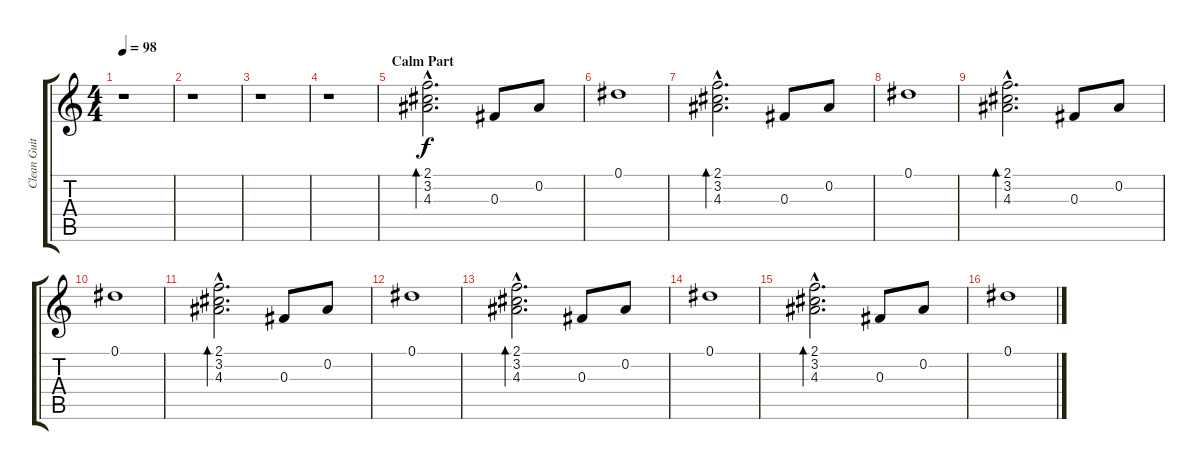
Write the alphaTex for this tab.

\track ("Clean Guitar" "Clean Guit") {instrument electricguitarclean}
\staff {score tabs}
\tuning (Eb4 Bb3 Gb3 Db3 Ab2 Eb2) {hide}
\ts (4 4)
\tempo 98
\clef g2
\ks c
r.1{dy f} |
r.1 |
r.1 |
r.1 |
\section ("" "Calm Part")
(2.1{hac} 3.2{hac} 4.3{hac}).2{d bd 240} 0.3.8 0.2.8 |
0.1.1 |
(2.1{hac} 3.2{hac} 4.3{hac}).2{d bd 240} 0.3.8 0.2.8 |
0.1.1 |
(2.1{hac} 3.2{hac} 4.3{hac}).2{d bd 240} 0.3.8 0.2.8 |
0.1.1 |
(2.1{hac} 3.2{hac} 4.3{hac}).2{d bd 240} 0.3.8 0.2.8 |
0.1.1 |
(2.1{hac} 3.2{hac} 4.3{hac}).2{d bd 240} 0.3.8 0.2.8 |
0.1.1 |
(2.1{hac} 3.2{hac} 4.3{hac}).2{d bd 240} 0.3.8 0.2.8 |
0.1.1
